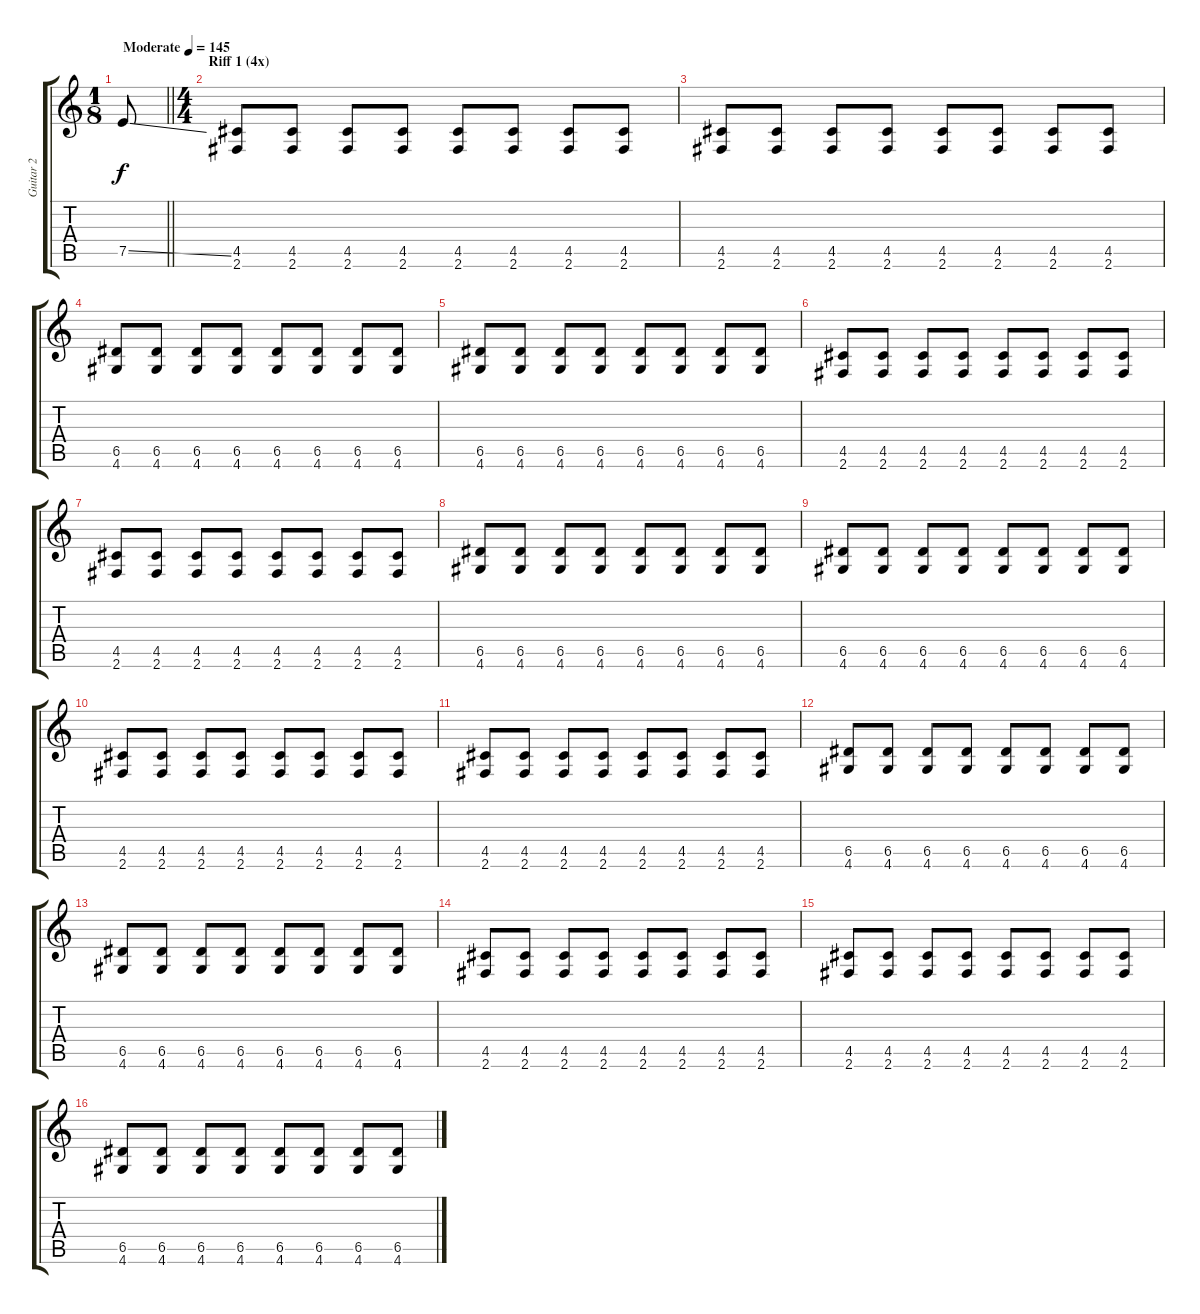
\track ("Guitar 2" "Guitar 2") {instrument distortionguitar}
\staff {score tabs}
\tuning (E4 B3 G3 D3 A2 E2) {hide}
\ts (1 8)
\tempo (145 "Moderate")
\clef g2
\barLineRight lightlight
\ks c
7.5{ss}.8{dy f instrument distortionguitar} |
\ts (4 4)
\section ("" "Riff 1 (4x)")
(4.5 2.6).8 (4.5 2.6).8 (4.5 2.6).8 (4.5 2.6).8 (4.5 2.6).8 (4.5 2.6).8 (4.5 2.6).8 (4.5 2.6).8 |
(4.5 2.6).8 (4.5 2.6).8 (4.5 2.6).8 (4.5 2.6).8 (4.5 2.6).8 (4.5 2.6).8 (4.5 2.6).8 (4.5 2.6).8 |
(6.5 4.6).8 (6.5 4.6).8 (6.5 4.6).8 (6.5 4.6).8 (6.5 4.6).8 (6.5 4.6).8 (6.5 4.6).8 (6.5 4.6).8 |
(6.5 4.6).8 (6.5 4.6).8 (6.5 4.6).8 (6.5 4.6).8 (6.5 4.6).8 (6.5 4.6).8 (6.5 4.6).8 (6.5 4.6).8 |
(4.5 2.6).8 (4.5 2.6).8 (4.5 2.6).8 (4.5 2.6).8 (4.5 2.6).8 (4.5 2.6).8 (4.5 2.6).8 (4.5 2.6).8 |
(4.5 2.6).8 (4.5 2.6).8 (4.5 2.6).8 (4.5 2.6).8 (4.5 2.6).8 (4.5 2.6).8 (4.5 2.6).8 (4.5 2.6).8 |
(6.5 4.6).8 (6.5 4.6).8 (6.5 4.6).8 (6.5 4.6).8 (6.5 4.6).8 (6.5 4.6).8 (6.5 4.6).8 (6.5 4.6).8 |
(6.5 4.6).8 (6.5 4.6).8 (6.5 4.6).8 (6.5 4.6).8 (6.5 4.6).8 (6.5 4.6).8 (6.5 4.6).8 (6.5 4.6).8 |
(4.5 2.6).8 (4.5 2.6).8 (4.5 2.6).8 (4.5 2.6).8 (4.5 2.6).8 (4.5 2.6).8 (4.5 2.6).8 (4.5 2.6).8 |
(4.5 2.6).8 (4.5 2.6).8 (4.5 2.6).8 (4.5 2.6).8 (4.5 2.6).8 (4.5 2.6).8 (4.5 2.6).8 (4.5 2.6).8 |
(6.5 4.6).8 (6.5 4.6).8 (6.5 4.6).8 (6.5 4.6).8 (6.5 4.6).8 (6.5 4.6).8 (6.5 4.6).8 (6.5 4.6).8 |
(6.5 4.6).8 (6.5 4.6).8 (6.5 4.6).8 (6.5 4.6).8 (6.5 4.6).8 (6.5 4.6).8 (6.5 4.6).8 (6.5 4.6).8 |
(4.5 2.6).8 (4.5 2.6).8 (4.5 2.6).8 (4.5 2.6).8 (4.5 2.6).8 (4.5 2.6).8 (4.5 2.6).8 (4.5 2.6).8 |
(4.5 2.6).8 (4.5 2.6).8 (4.5 2.6).8 (4.5 2.6).8 (4.5 2.6).8 (4.5 2.6).8 (4.5 2.6).8 (4.5 2.6).8 |
(6.5 4.6).8 (6.5 4.6).8 (6.5 4.6).8 (6.5 4.6).8 (6.5 4.6).8 (6.5 4.6).8 (6.5 4.6).8 (6.5 4.6).8
